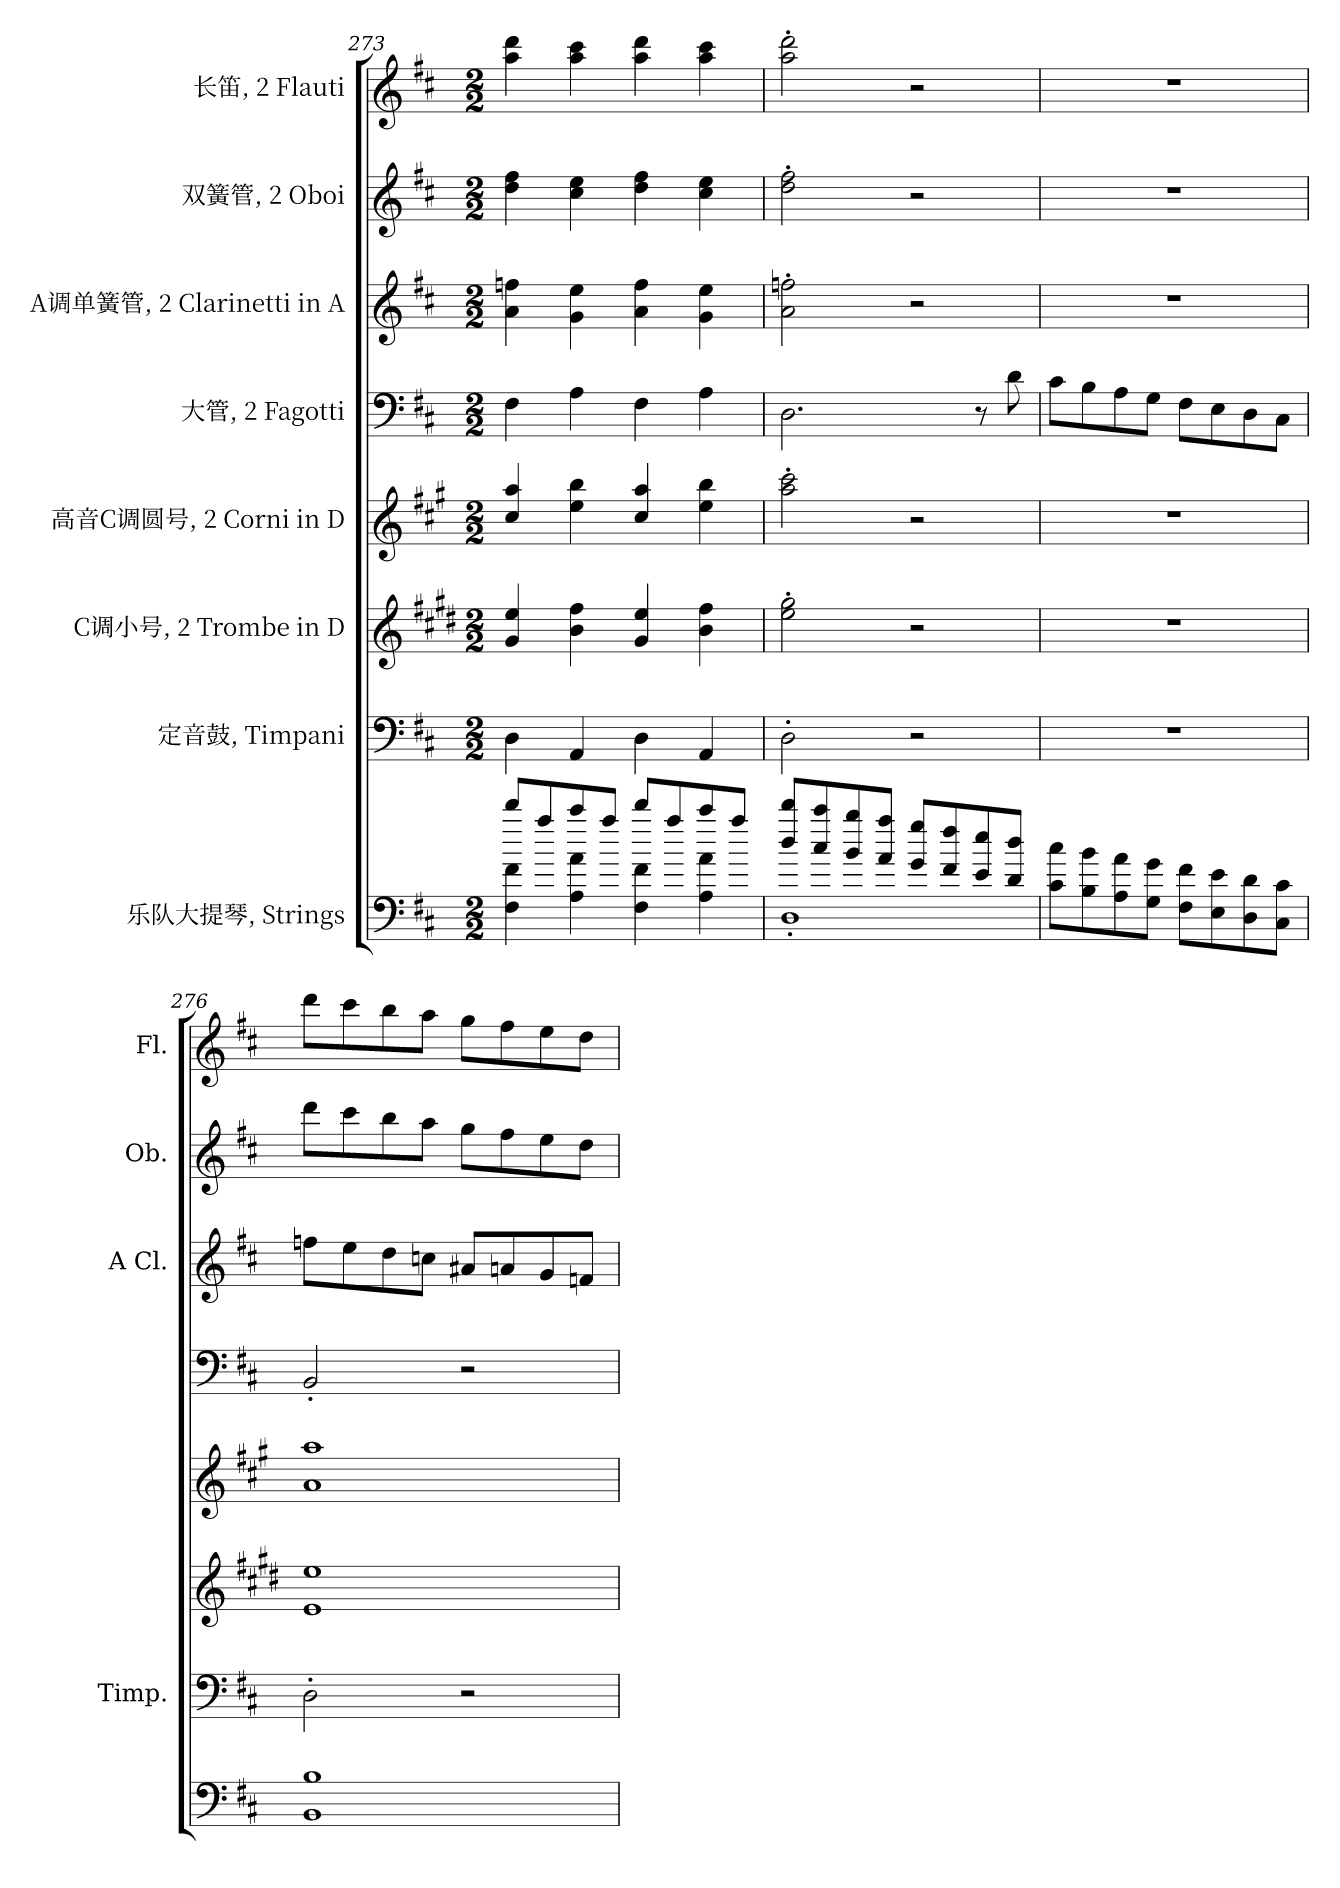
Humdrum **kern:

**kern	**kern	**kern	**kern	**kern	**kern	**kern	**kern
*part8	*part7	*part6	*part5	*part4	*part3	*part2	*part1
*staff8	*staff7	*staff6	*staff5	*staff4	*staff3	*staff2	*staff1
*I"乐队大提琴, Strings	*I"定音鼓, Timpani	*I"C调小号, 2 Trombe in D	*I"高音C调圆号, 2 Corni in D	*I"大管, 2 Fagotti	*I"A调单簧管, 2 Clarinetti in A	*I"双簧管, 2 Oboi	*I"长笛, 2 Flauti
*	*I'Timp.	*	*	*	*I'A Cl.	*I'Ob.	*I'Fl.
!!LO:PB:g=z
*clefF4	*clefF4	*clefG2	*clefG2	*clefF4	*clefG2	*clefG2	*clefG2
*	*	*ITrd1c2	*ITrd4c7	*	*ITrd2c3	*	*
*k[f#c#]	*k[f#c#]	*k[f#c#]	*k[f#c#]	*k[f#c#]	*k[f#c#g#d#a#]	*k[f#c#]	*k[f#c#]
*M2/2	*M2/2	*M2/2	*M2/2	*M2/2	*M2/2	*M2/2	*M2/2
=273	=273	=273	=273	=273	=273	=273	=273
*^	*	*	*	*	*	*	*
8ddd/L	4F#\ 4f#\	4D\	4f#/ 4dd/	4f#/ 4dd/	4F#\	4f#\ 4ddn\	4dd\ 4ff#\	4aa\ 4ddd\
8aa/	.	.	.	.	.	.	.	.
8ccc#/	4A\ 4a\	4AA/	4a\ 4ee\	4a\ 4ee\	4A\	4e\ 4cc#\	4cc#\ 4ee\	4aa\ 4ccc#\
8aa/J	.	.	.	.	.	.	.	.
8ddd/L	4F#\ 4f#\	4D\	4f#/ 4dd/	4f#/ 4dd/	4F#\	4f#\ 4dd\	4dd\ 4ff#\	4aa\ 4ddd\
8aa/	.	.	.	.	.	.	.	.
8ccc#/	4A\ 4a\	4AA/	4a\ 4ee\	4a\ 4ee\	4A\	4e\ 4cc#\	4cc#\ 4ee\	4aa\ 4ccc#\
8aa/J	.	.	.	.	.	.	.	.
=274	=274	=274	=274	=274	=274	=274	=274	=274
8dd/ 8ddd/L	1D'	2D'\	2dd\' 2ff#\'	2dd\' 2ff#\'	2.D\	2f#\' 2ddn\'	2dd\' 2ff#\'	2aa\' 2ddd\'
8cc#/ 8ccc#/	.	.	.	.	.	.	.	.
8b/ 8bb/	.	.	.	.	.	.	.	.
8a/ 8aa/J	.	.	.	.	.	.	.	.
8g/ 8gg/L	.	2r	2r	2r	.	2r	2r	2r
8f#/ 8ff#/	.	.	.	.	.	.	.	.
8e/ 8ee/	.	.	.	.	8r	.	.	.
8d/ 8dd/J	.	.	.	.	8d\	.	.	.
*v	*v	*	*	*	*	*	*	*
=275	=275	=275	=275	=275	=275	=275	=275
8c#\ 8cc#\L	1r	1r	1r	8c#\L	1r	1r	1r
8B\ 8b\	.	.	.	8B\	.	.	.
8A\ 8a\	.	.	.	8A\	.	.	.
8G\ 8g\J	.	.	.	8G\J	.	.	.
8F#\ 8f#\L	.	.	.	8F#\L	.	.	.
8E\ 8e\	.	.	.	8E\	.	.	.
8D\ 8d\	.	.	.	8D\	.	.	.
8C#\ 8c#\J	.	.	.	8C#\J	.	.	.
!!LO:PB:g=z
=276	=276	=276	=276	=276	=276	=276	=276
1BB 1B	2D'\	1d 1dd	1d 1dd	2BB'/	8ddn\L	8ddd\L	8ddd\L
.	.	.	.	.	8cc#\	8ccc#\	8ccc#\
.	.	.	.	.	8b\	8bb\	8bb\
.	.	.	.	.	8an\J	8aa\J	8aa\J
.	2r	.	.	2r	8f##X/L	8gg\L	8gg\L
.	.	.	.	.	8f#X/	8ff#\	8ff#\
.	.	.	.	.	8e/	8ee\	8ee\
.	.	.	.	.	8dn/J	8dd\J	8dd\J
=	=	=	=	=	=	=	=
*-	*-	*-	*-	*-	*-	*-	*-
